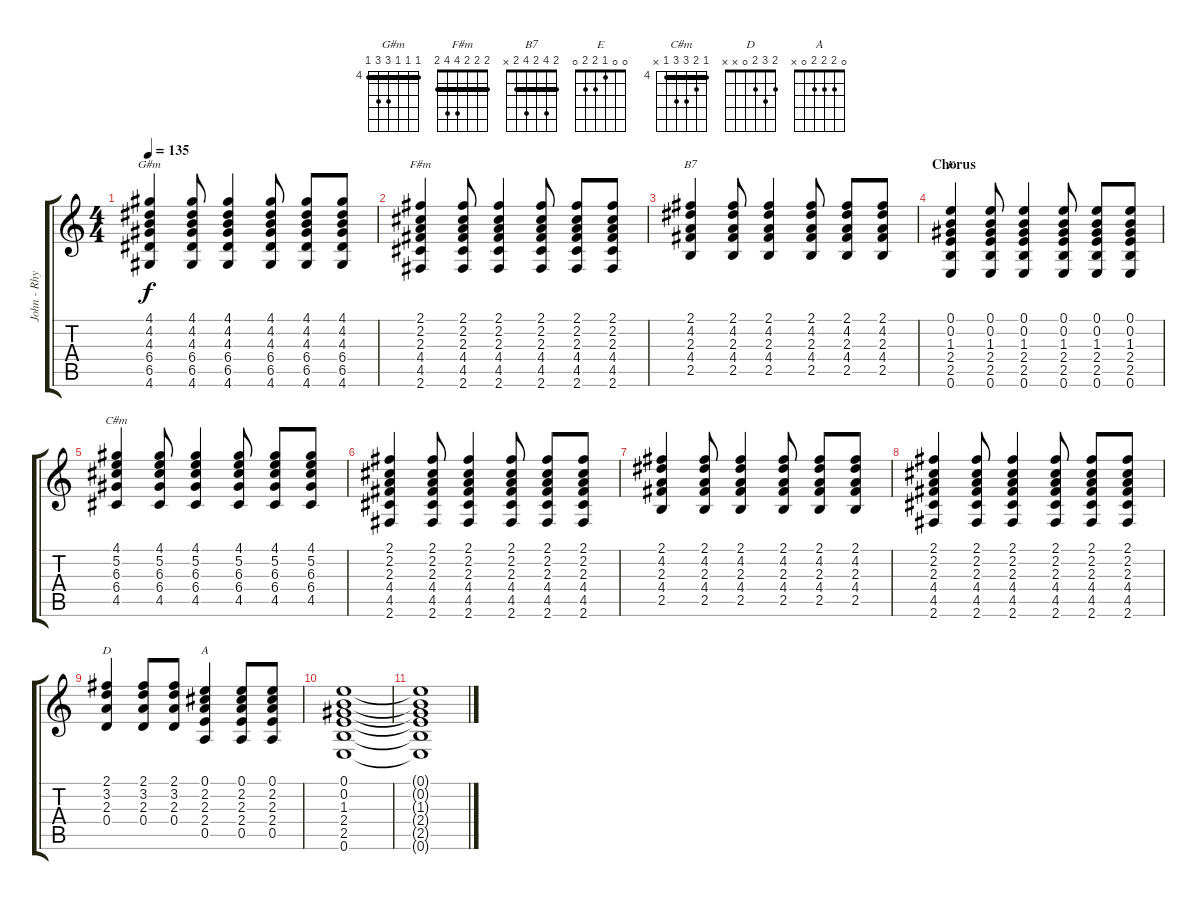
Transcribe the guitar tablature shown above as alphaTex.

\track ("John - Rhythm Guitar" "John - Rhy") {instrument electricguitarclean}
\staff {score tabs}
\tuning (E4 B3 G3 D3 A2 E2) {hide}
\chord ("G#m" 4 4 4 6 6 4) {firstfret 4 barre 4}
\chord ("F#m" 2 2 2 4 4 2) {barre 2}
\chord ("B7" 2 4 2 4 2 x) {barre 2}
\chord ("E" 0 0 1 2 2 0)
\chord ("C#m" 4 5 6 6 4 x) {firstfret 4 barre 4}
\chord ("D" 2 3 2 0 x x)
\chord ("A" 0 2 2 2 0 x)
\ts (4 4)
\tempo 135
\clef g2
\ks c
(4.1 4.2 4.3 6.4 6.5 4.6).4{ch "G#m" dy f} (4.1 4.2 4.3 6.4 6.5 4.6).8 (4.1 4.2 4.3 6.4 6.5 4.6).4 (4.1 4.2 4.3 6.4 6.5 4.6).8 (4.1 4.2 4.3 6.4 6.5 4.6).8 (4.1 4.2 4.3 6.4 6.5 4.6).8 |
(2.1 2.2 2.3 4.4 4.5 2.6).4{ch "F#m"} (2.1 2.2 2.3 4.4 4.5 2.6).8 (2.1 2.2 2.3 4.4 4.5 2.6).4 (2.1 2.2 2.3 4.4 4.5 2.6).8 (2.1 2.2 2.3 4.4 4.5 2.6).8 (2.1 2.2 2.3 4.4 4.5 2.6).8 |
(2.1 4.2 2.3 4.4 2.5).4{ch "B7"} (2.1 4.2 2.3 4.4 2.5).8 (2.1 4.2 2.3 4.4 2.5).4 (2.1 4.2 2.3 4.4 2.5).8 (2.1 4.2 2.3 4.4 2.5).8 (2.1 4.2 2.3 4.4 2.5).8 |
\section ("" "Chorus")
(0.1 0.2 1.3 2.4 2.5 0.6).4{ch "E"} (0.1 0.2 1.3 2.4 2.5 0.6).8 (0.1 0.2 1.3 2.4 2.5 0.6).4 (0.1 0.2 1.3 2.4 2.5 0.6).8 (0.1 0.2 1.3 2.4 2.5 0.6).8 (0.1 0.2 1.3 2.4 2.5 0.6).8 |
(4.1 5.2 6.3 6.4 4.5).4{ch "C#m"} (4.1 5.2 6.3 6.4 4.5).8 (4.1 5.2 6.3 6.4 4.5).4 (4.1 5.2 6.3 6.4 4.5).8 (4.1 5.2 6.3 6.4 4.5).8 (4.1 5.2 6.3 6.4 4.5).8 |
(2.1 2.2 2.3 4.4 4.5 2.6).4 (2.1 2.2 2.3 4.4 4.5 2.6).8 (2.1 2.2 2.3 4.4 4.5 2.6).4 (2.1 2.2 2.3 4.4 4.5 2.6).8 (2.1 2.2 2.3 4.4 4.5 2.6).8 (2.1 2.2 2.3 4.4 4.5 2.6).8 |
(2.1 4.2 2.3 4.4 2.5).4 (2.1 4.2 2.3 4.4 2.5).8 (2.1 4.2 2.3 4.4 2.5).4 (2.1 4.2 2.3 4.4 2.5).8 (2.1 4.2 2.3 4.4 2.5).8 (2.1 4.2 2.3 4.4 2.5).8 |
(2.1 2.2 2.3 4.4 4.5 2.6).4 (2.1 2.2 2.3 4.4 4.5 2.6).8 (2.1 2.2 2.3 4.4 4.5 2.6).4 (2.1 2.2 2.3 4.4 4.5 2.6).8 (2.1 2.2 2.3 4.4 4.5 2.6).8 (2.1 2.2 2.3 4.4 4.5 2.6).8 |
(2.1 3.2 2.3 0.4).4{ch "D"} (2.1 3.2 2.3 0.4).8 (2.1 3.2 2.3 0.4).8 (0.1 2.2 2.3 2.4 0.5).4{ch "A"} (0.1 2.2 2.3 2.4 0.5).8 (0.1 2.2 2.3 2.4 0.5).8 |
(0.1 0.2 1.3 2.4 2.5 0.6).1 |
(0.1{t} 0.2{t} 1.3{t} 2.4{t} 2.5{t} 0.6{t}).1
